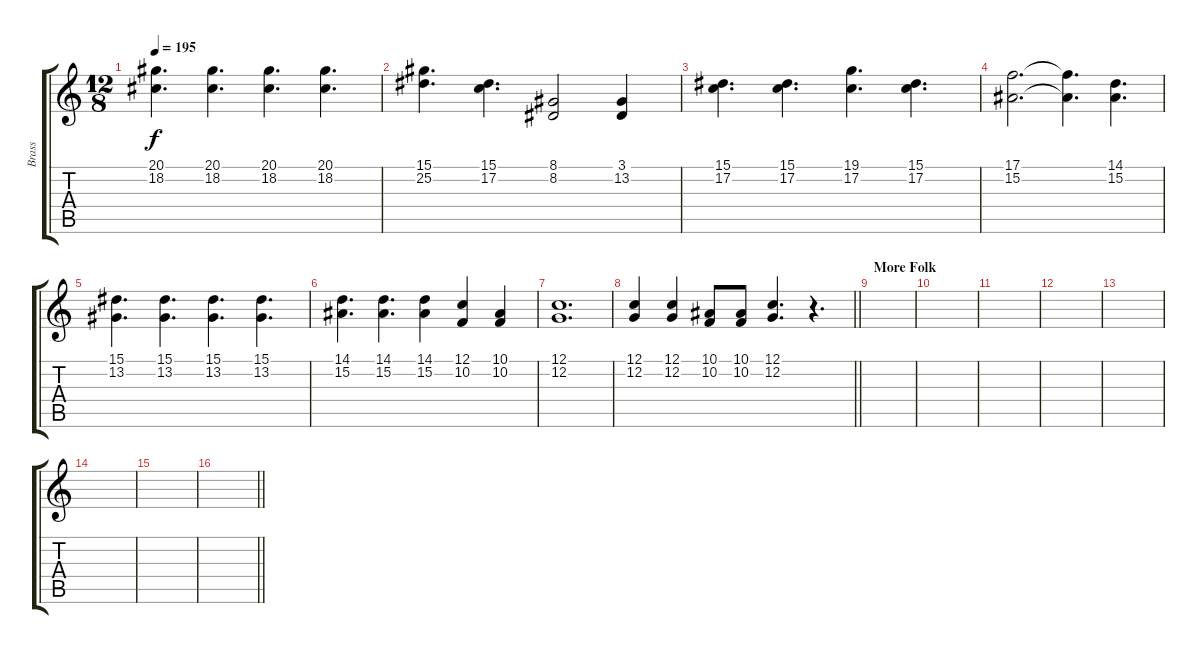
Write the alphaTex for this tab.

\track ("Brass" "Brass") {instrument brasssection}
\staff {score tabs}
\tuning (C4 G3 Eb3 Bb2 F2 C2) {hide}
\ts (12 8)
\tempo 195
\clef g2
\ks c
(20.1 18.2).4{d dy f} (20.1 18.2).4{d} (20.1 18.2).4{d} (20.1 18.2).4{d} |
(15.1 25.2).4{d} (15.1 17.2).4{d} (8.1 8.2).2 (3.1 13.2).4 |
(15.1 17.2).4{d} (15.1 17.2).4{d} (19.1 17.2).4{d} (15.1 17.2).4{d} |
(17.1 15.2).2{d} (17.1{t} 15.2{t}).4{d} (14.1 15.2).4{d} |
(15.1 13.2).4{d} (15.1 13.2).4{d} (15.1 13.2).4{d} (15.1 13.2).4{d} |
(14.1 15.2).4{d} (14.1 15.2).4{d} (14.1 15.2).4 (12.1 10.2).4 (10.1 10.2).4 |
(12.1 12.2).1{d} |
\barLineRight lightlight
(12.1 12.2).4 (12.1 12.2).4 (10.1 10.2).8 (10.1 10.2).8 (12.1 12.2).4{d} r.4{d} |
\section ("" "More Folk")
|
|
|
|
|
|
|
\barLineRight lightlight
